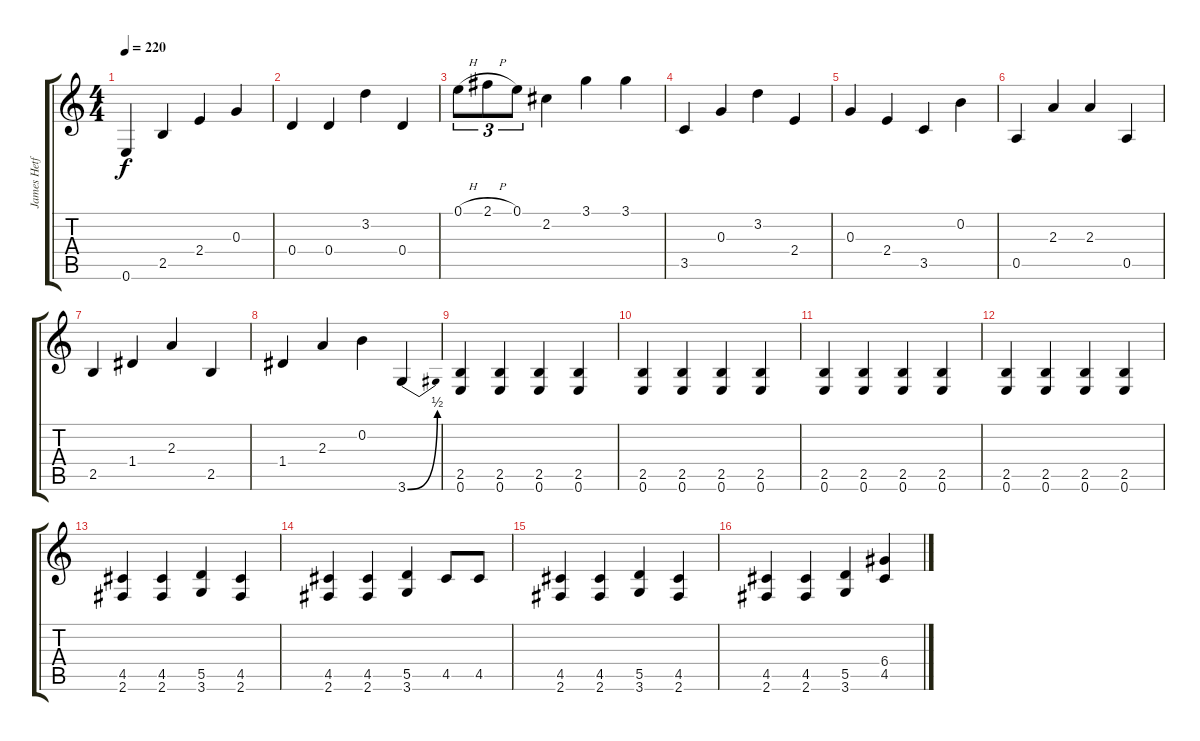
\track ("James Hetfield Distortion" "James Hetf") {instrument distortionguitar}
\staff {score tabs}
\tuning (E4 B3 G3 D3 A2 E2) {hide}
\ts (4 4)
\tempo 220
\clef g2
\ks c
0.6.4{dy f} 2.5.4 2.4.4 0.3.4 |
0.4.4 0.4.4 3.2.4 0.4.4 |
0.1{h}.8{tu (3 2)} 2.1{h}.8{tu (3 2)} 0.1.8{tu (3 2)} 2.2.4 3.1.4 3.1.4 |
3.5.4 0.3.4 3.2.4 2.4.4 |
0.3.4 2.4.4 3.5.4 0.2.4 |
0.5.4 2.3.4 2.3.4 0.5.4 |
2.5.4 1.4.4 2.3.4 2.5.4 |
1.4.4 2.3.4 0.2.4 3.6{be (bend 0 0 60 2)}.4 |
(2.5 0.6).4 (2.5 0.6).4 (2.5 0.6).4 (2.5 0.6).4 |
(2.5 0.6).4 (2.5 0.6).4 (2.5 0.6).4 (2.5 0.6).4 |
(2.5 0.6).4 (2.5 0.6).4 (2.5 0.6).4 (2.5 0.6).4 |
(2.5 0.6).4 (2.5 0.6).4 (2.5 0.6).4 (2.5 0.6).4 |
(4.5 2.6).4 (4.5 2.6).4 (5.5 3.6).4 (4.5 2.6).4 |
(4.5 2.6).4 (4.5 2.6).4 (5.5 3.6).4 4.5.8 4.5.8 |
(4.5 2.6).4 (4.5 2.6).4 (5.5 3.6).4 (4.5 2.6).4 |
(4.5 2.6).4 (4.5 2.6).4 (5.5 3.6).4 (6.4 4.5).4
